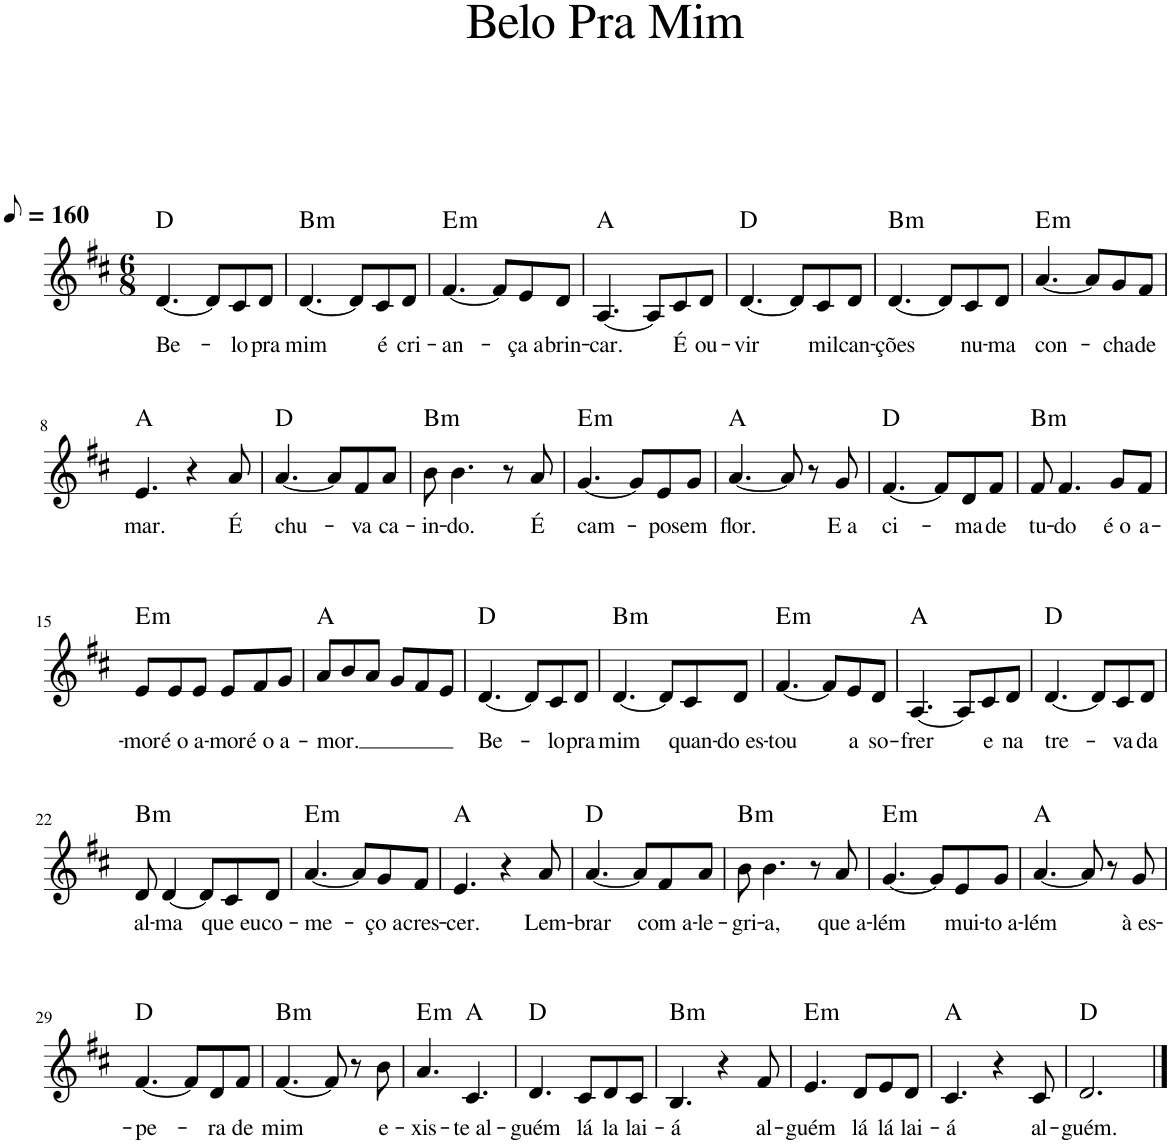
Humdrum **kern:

**kern	**text	**harte
*part1	*part1	*part1
*staff1	*staff1	*
*I"Voz	*	*
*I'Vo.	*	*
*clefG2	*	*
*k[f#c#]	*	*
*M6/8	*	*
*MM80	*	*
=1	=1	=1
!	!LO:LY:b	!
[4.d/	Be-	D:maj
8d/L]	.	.
!	!LO:LY:b	!
8c#/	-lo	.
!	!LO:LY:b	!
8d/J	pra	.
=2	=2	=2
!	!LO:LY:b	!LO:H:kt=m
[4.d/	mim	B:min
8d/L]	.	.
!	!LO:LY:b	!
8c#/	é	.
!	!LO:LY:b	!
8d/J	cri-	.
=3	=3	=3
!	!LO:LY:b	!LO:H:kt=m
[4.f#/	-an-	E:min
8f#/L]	.	.
!	!LO:LY:b	!
8e/	-ça a	.
!	!LO:LY:b	!
8d/J	brin-	.
=4	=4	=4
!	!LO:LY:b	!
[4.A/	-car.	A:maj
8A/L]	.	.
!	!LO:LY:b	!
8c#/	É	.
!	!LO:LY:b	!
8d/J	ou-	.
=5	=5	=5
!	!LO:LY:b	!
[4.d/	-vir	D:maj
8d/L]	.	.
!	!LO:LY:b	!
8c#/	mil	.
!	!LO:LY:b	!
8d/J	can-	.
=6	=6	=6
!	!LO:LY:b	!LO:H:kt=m
[4.d/	-ções	B:min
8d/L]	.	.
!	!LO:LY:b	!
8c#/	nu-	.
!	!LO:LY:b	!
8d/J	-ma	.
=7	=7	=7
!	!LO:LY:b	!LO:H:kt=m
[4.a/	con-	E:min
8a/L]	.	.
!	!LO:LY:b	!
8g/	-cha	.
!	!LO:LY:b	!
8f#/J	de	.
!!LO:LB:g=z
=8	=8	=8
!	!LO:LY:b	!
4.e/	mar.	A:maj
4r	.	.
!	!LO:LY:b	!
8a/	É	.
=9	=9	=9
!	!LO:LY:b	!
[4.a/	chu-	D:maj
8a/L]	.	.
!	!LO:LY:b	!
8f#/	-va	.
!	!LO:LY:b	!
8a/J	ca-	.
=10	=10	=10
!	!LO:LY:b	!LO:H:kt=m
8b\	-in-	B:min
!	!LO:LY:b	!
4.b\	-do.	.
8r	.	.
!	!LO:LY:b	!
8a/	É	.
=11	=11	=11
!	!LO:LY:b	!LO:H:kt=m
[4.g/	cam-	E:min
8g/L]	.	.
!	!LO:LY:b	!
8e/	-pos	.
!	!LO:LY:b	!
8g/J	em	.
=12	=12	=12
!	!LO:LY:b	!
[4.a/	flor.	A:maj
8a/]	.	.
8r	.	.
!	!LO:LY:b	!
8g/	E a	.
=13	=13	=13
!	!LO:LY:b	!
[4.f#/	ci-	D:maj
8f#/L]	.	.
!	!LO:LY:b	!
8d/	-ma	.
!	!LO:LY:b	!
8f#/J	de	.
=14	=14	=14
!	!LO:LY:b	!LO:H:kt=m
8f#/	tu-	B:min
!	!LO:LY:b	!
4.f#/	-do	.
!	!LO:LY:b	!
8g/L	é o	.
!	!LO:LY:b	!
8f#/J	a-	.
!!LO:LB:g=z
=15	=15	=15
!	!LO:LY:b	!LO:H:kt=m
8e/L	-mor	E:min
!	!LO:LY:b	!
8e/	é o	.
!	!LO:LY:b	!
8e/J	a-	.
!	!LO:LY:b	!
8e/L	-mor	.
!	!LO:LY:b	!
8f#/	é o	.
!	!LO:LY:b	!
8g/J	a-	.
=16	=16	=16
!	!LO:LY:b	!
8a/L	-mor.	A:maj
8b/	.	.
8a/J	.	.
8g/L	.	.
8f#/	.	.
8e/J	.	.
=17	=17	=17
!	!LO:LY:b	!
[4.d/	Be-	D:maj
8d/L]	.	.
!	!LO:LY:b	!
8c#/	-lo	.
!	!LO:LY:b	!
8d/J	pra	.
=18	=18	=18
!	!LO:LY:b	!LO:H:kt=m
[4.d/	mim	B:min
8d/L]	.	.
!	!LO:LY:b	!
8c#/	quan-	.
!	!LO:LY:b	!
8d/J	-do es-	.
=19	=19	=19
!	!LO:LY:b	!LO:H:kt=m
[4.f#/	-tou	E:min
8f#/L]	.	.
!	!LO:LY:b	!
8e/	a	.
!	!LO:LY:b	!
8d/J	so-	.
=20	=20	=20
!	!LO:LY:b	!
[4.A/	-frer	A:maj
8A/L]	.	.
!	!LO:LY:b	!
8c#/	e	.
!	!LO:LY:b	!
8d/J	na	.
=21	=21	=21
!	!LO:LY:b	!
[4.d/	tre-	D:maj
8d/L]	.	.
!	!LO:LY:b	!
8c#/	-va	.
!	!LO:LY:b	!
8d/J	da	.
!!LO:LB:g=z
=22	=22	=22
!	!LO:LY:b	!LO:H:kt=m
8d/	al-	B:min
!	!LO:LY:b	!
[4d/	-ma	.
8d/L]	.	.
!	!LO:LY:b	!
8c#/	que eu	.
!	!LO:LY:b	!
8d/J	co-	.
=23	=23	=23
!	!LO:LY:b	!LO:H:kt=m
[4.a/	-me-	E:min
8a/L]	.	.
!	!LO:LY:b	!
8g/	-ço a	.
!	!LO:LY:b	!
8f#/J	cres-	.
=24	=24	=24
!	!LO:LY:b	!
4.e/	-cer.	A:maj
4r	.	.
!	!LO:LY:b	!
8a/	Lem-	.
=25	=25	=25
!	!LO:LY:b	!
[4.a/	-brar	D:maj
8a/L]	.	.
!	!LO:LY:b	!
8f#/	com a-	.
!	!LO:LY:b	!
8a/J	-le-	.
=26	=26	=26
!	!LO:LY:b	!LO:H:kt=m
8b\	-gri-	B:min
!	!LO:LY:b	!
4.b\	-a,	.
8r	.	.
!	!LO:LY:b	!
8a/	que a-	.
=27	=27	=27
!	!LO:LY:b	!LO:H:kt=m
[4.g/	-lém	E:min
8g/L]	.	.
!	!LO:LY:b	!
8e/	mui-	.
!	!LO:LY:b	!
8g/J	-to a-	.
=28	=28	=28
!	!LO:LY:b	!
[4.a/	-lém	A:maj
8a/]	.	.
8r	.	.
!	!LO:LY:b	!
8g/	à es-	.
!!LO:LB:g=z
=29	=29	=29
!	!LO:LY:b	!
[4.f#/	-pe-	D:maj
8f#/L]	.	.
!	!LO:LY:b	!
8d/	-ra	.
!	!LO:LY:b	!
8f#/J	de	.
=30	=30	=30
!	!LO:LY:b	!LO:H:kt=m
[4.f#/	mim	B:min
8f#/]	.	.
8r	.	.
!	!LO:LY:b	!
8b\	e-	.
=31	=31	=31
!	!LO:LY:b	!LO:H:kt=m
4.a/	-xis-	E:min
!	!LO:LY:b	!
4.c#/	-te al-	A:maj
=32	=32	=32
!	!LO:LY:b	!
4.d/	-guém	D:maj
!	!LO:LY:b	!
8c#/L	lá	.
!	!LO:LY:b	!
8d/	la	.
!	!LO:LY:b	!
8c#/J	lai-	.
=33	=33	=33
!	!LO:LY:b	!LO:H:kt=m
4.B/	-á	B:min
4r	.	.
!	!LO:LY:b	!
8f#/	al-	.
=34	=34	=34
!	!LO:LY:b	!LO:H:kt=m
4.e/	-guém	E:min
!	!LO:LY:b	!
8d/L	lá	.
!	!LO:LY:b	!
8e/	lá	.
!	!LO:LY:b	!
8d/J	lai-	.
=35	=35	=35
!	!LO:LY:b	!
4.c#/	-á	A:maj
4r	.	.
!	!LO:LY:b	!
8c#/	al-	.
=36	=36	=36
!	!LO:LY:b	!
2.d/	-guém.	D:maj
==	==	==
*-	*-	*-
